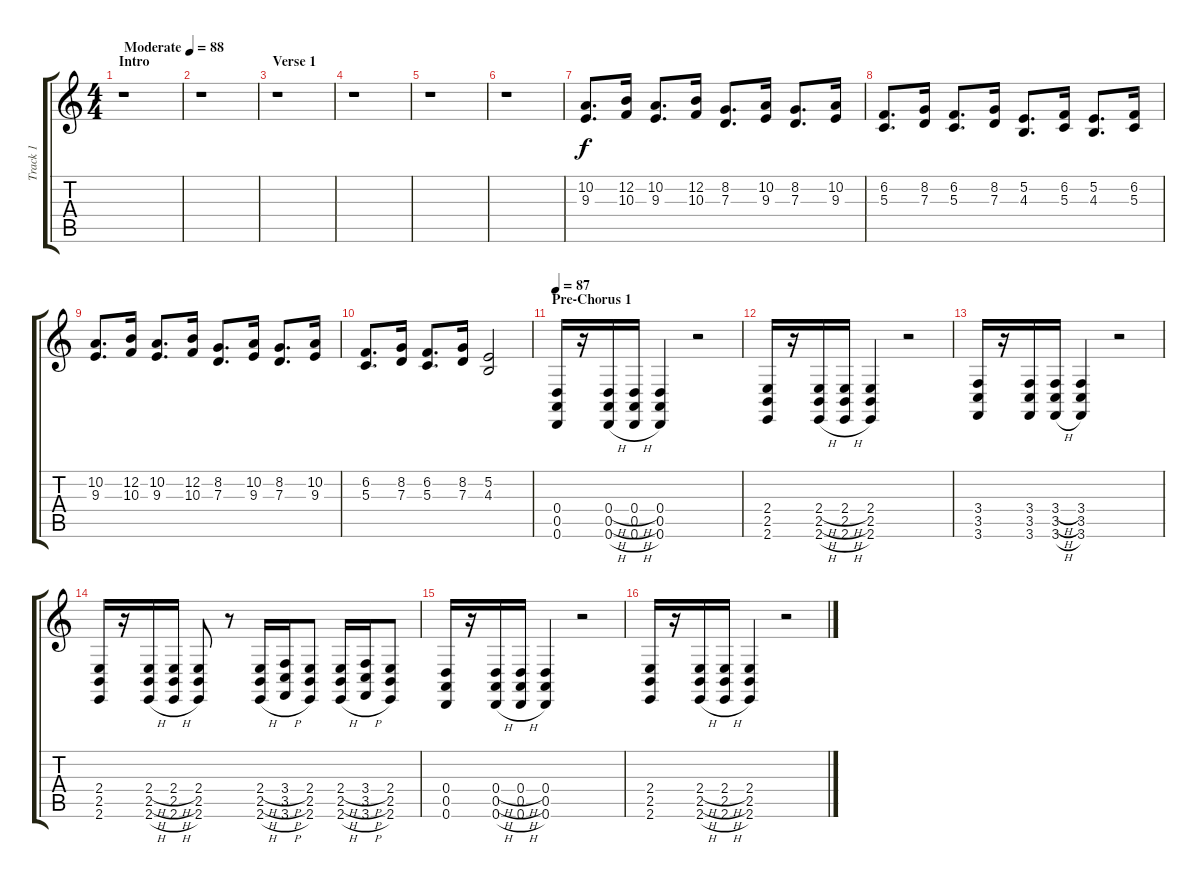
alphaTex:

\track ("Track 1" "Track 1") {instrument cello}
\staff {score tabs}
\tuning (E4 B3 G3 D3 A2 D2) {hide}
\ts (4 4)
\section ("" "Intro")
\tempo (88 "Moderate")
\clef g2
\ks c
r.1{dy f instrument cello} |
r.1 |
\section ("" "Verse 1")
r.1 |
r.1 |
r.1 |
r.1 |
(10.2 9.3).8{d} (12.2 10.3).16 (10.2 9.3).8{d} (12.2 10.3).16 (8.2 7.3).8{d} (10.2 9.3).16 (8.2 7.3).8{d} (10.2 9.3).16 |
(6.2 5.3).8{d} (8.2 7.3).16 (6.2 5.3).8{d} (8.2 7.3).16 (5.2 4.3).8{d} (6.2 5.3).16 (5.2 4.3).8{d} (6.2 5.3).16 |
(10.2 9.3).8{d} (12.2 10.3).16 (10.2 9.3).8{d} (12.2 10.3).16 (8.2 7.3).8{d} (10.2 9.3).16 (8.2 7.3).8{d} (10.2 9.3).16 |
(6.2 5.3).8{d} (8.2 7.3).16 (6.2 5.3).8{d} (8.2 7.3).16 (5.2 4.3).2 |
\section ("" "Pre-Chorus 1")
\tempo 87
(0.4 0.5 0.6).16 r.16 (0.4{h} 0.5{h} 0.6{h}).16 (0.4{h} 0.5{h} 0.6{h}).16 (0.4 0.5 0.6).4 r.2 |
(2.4 2.5 2.6).16 r.16 (2.4{h} 2.5{h} 2.6{h}).16 (2.4{h} 2.5{h} 2.6{h}).16 (2.4 2.5 2.6).4 r.2 |
(3.4 3.5 3.6).16 r.16 (3.4 3.5 3.6).16 (3.4{h} 3.5{h} 3.6{h}).16 (3.4 3.5 3.6).4 r.2 |
(2.4 2.5 2.6).16 r.16 (2.4{h} 2.5{h} 2.6{h}).16 (2.4{h} 2.5{h} 2.6{h}).16 (2.4 2.5 2.6).8 r.8 (2.4{h} 2.5{h} 2.6{h}).16 (3.4{h} 3.5{h} 3.6{h}).16 (2.4 2.5 2.6).8 (2.4{h} 2.5{h} 2.6{h}).16 (3.4{h} 3.5{h} 3.6{h}).16 (2.4 2.5 2.6).8 |
(0.4 0.5 0.6).16 r.16 (0.4{h} 0.5{h} 0.6{h}).16 (0.4{h} 0.5{h} 0.6{h}).16 (0.4 0.5 0.6).4 r.2 |
(2.4 2.5 2.6).16 r.16 (2.4{h} 2.5{h} 2.6{h}).16 (2.4{h} 2.5{h} 2.6{h}).16 (2.4 2.5 2.6).4 r.2
